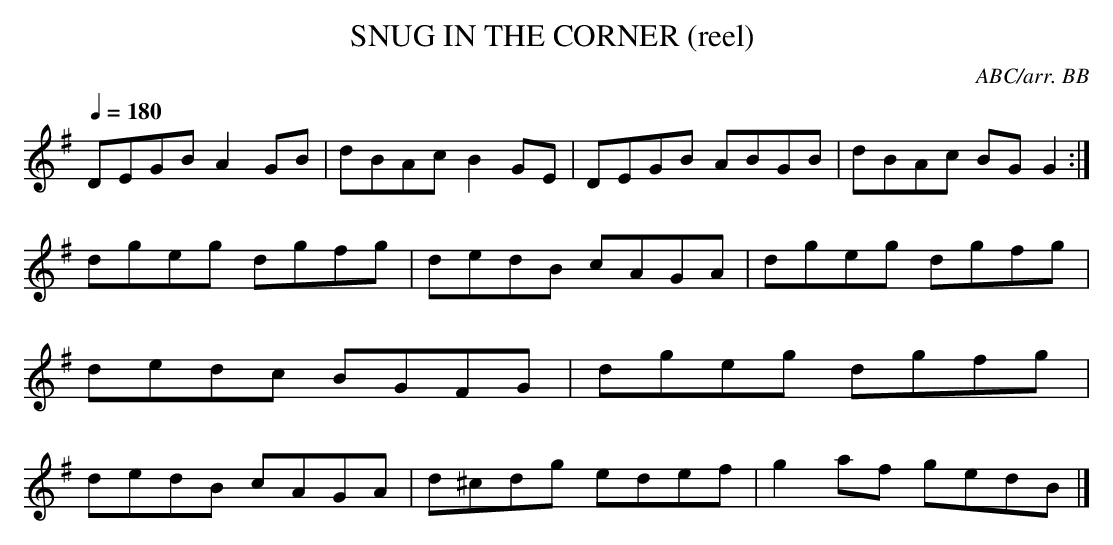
X:1
T:SNUG IN THE CORNER (reel) \
C:ABC/arr. BB\
M:4/4\
L:1/8\
Q:1/4=180\
K:G\
DEGB A2GB|dBAc B2GE|DEGB ABGB|dBAc BGG2 :|\
dgeg dgfg|dedB cAGA|dgeg dgfg|dedc BGFG|\
dgeg dgfg|dedB cAGA|d^cdg edef|g2af gedB|]\
\
\
